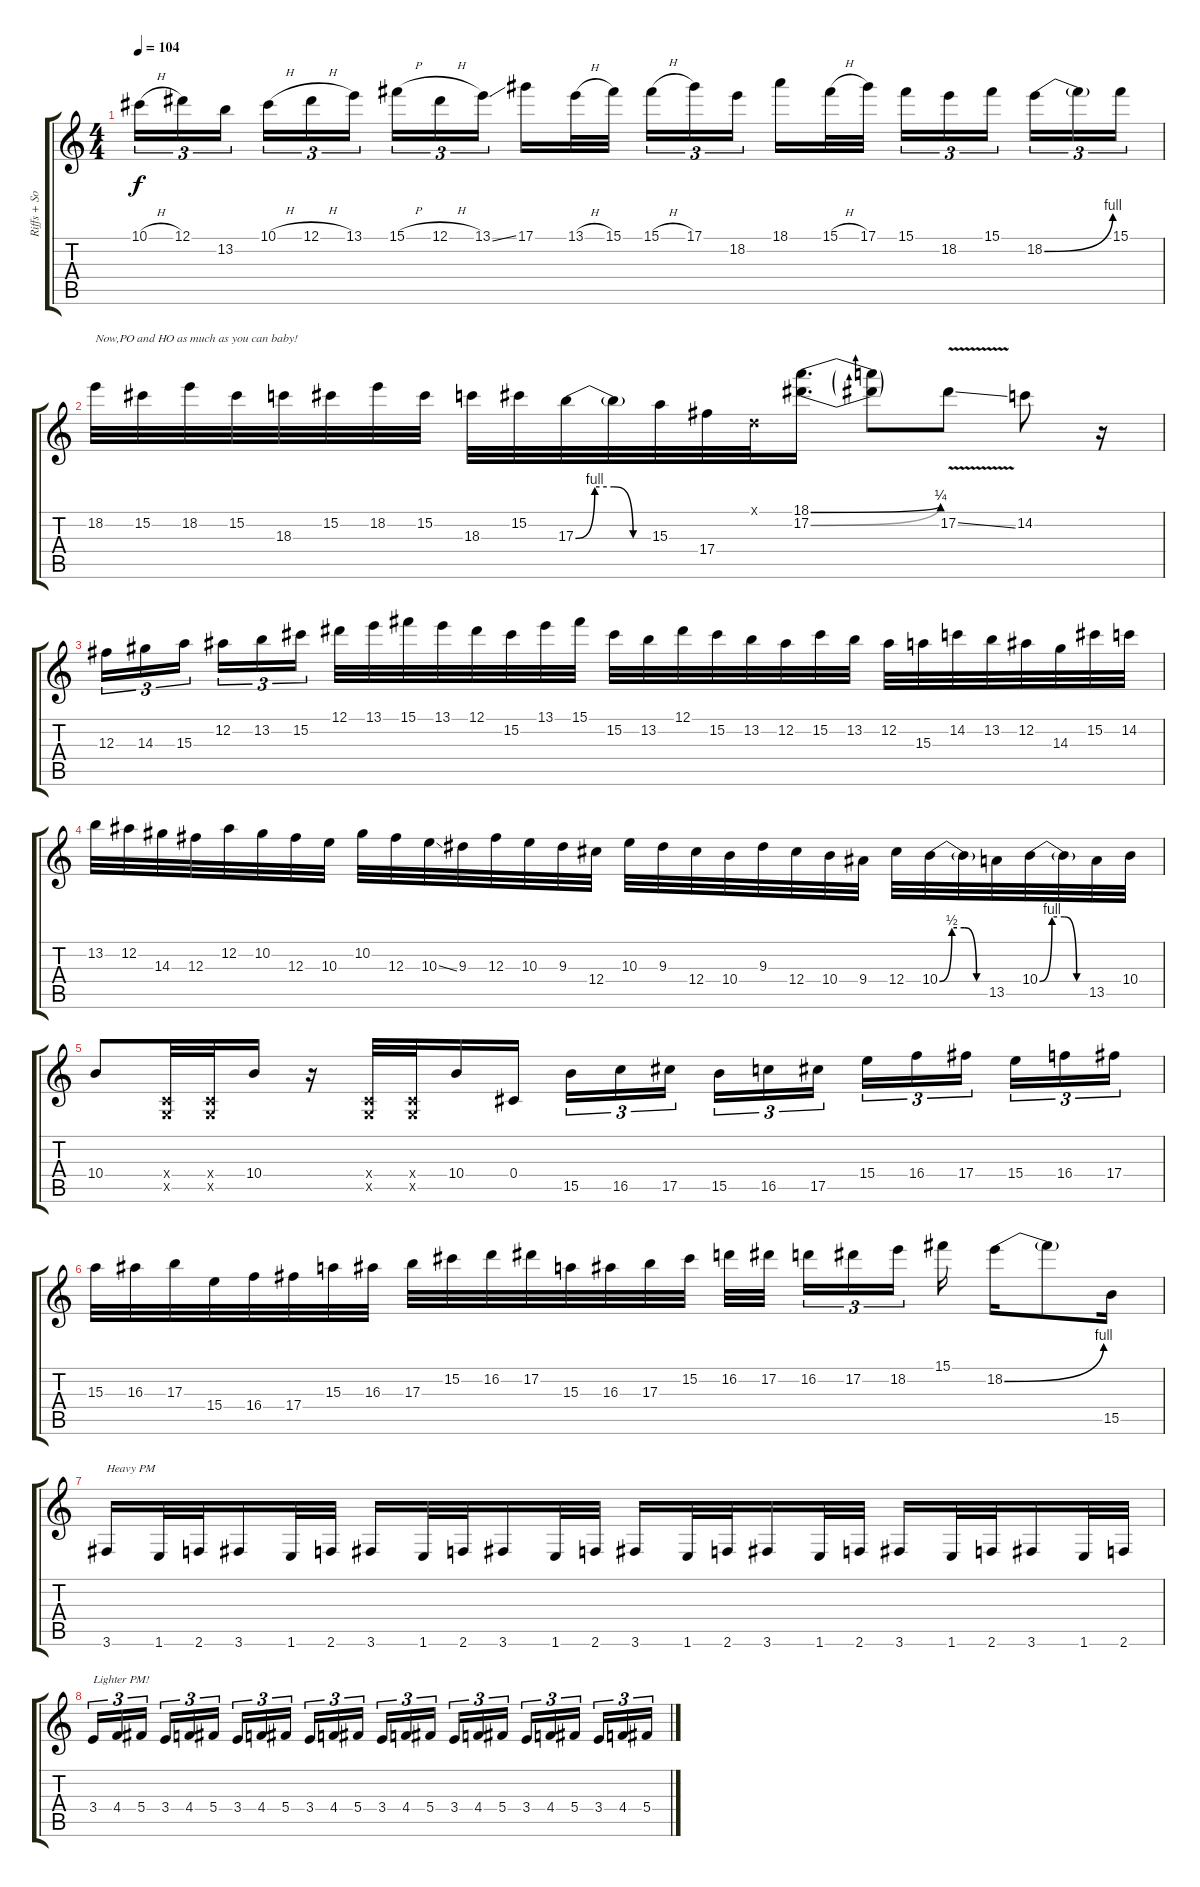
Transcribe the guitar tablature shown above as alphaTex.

\track ("Riffs + Solo" "Riffs + So") {instrument overdrivenguitar}
\staff {score tabs}
\tuning (Eb4 Bb3 Gb3 Db3 Ab2 Eb2) {hide}
\ts (4 4)
\tempo 104
\clef g2
\ks c
10.1{h}.16{tu (3 2) dy f} 12.1.16{tu (3 2)} 13.2.16{tu (3 2) beam splitsecondary} 10.1{h}.16{tu (3 2)} 12.1{h}.16{tu (3 2)} 13.1.16{tu (3 2)} 15.1{h}.16{tu (3 2)} 12.1{h}.16{tu (3 2)} 13.1{ss}.16{tu (3 2) beam splitsecondary} 17.1.16 13.1{h}.32 15.1.32 15.1{h}.16{tu (3 2)} 17.1.16{tu (3 2)} 18.2.16{tu (3 2) beam splitsecondary} 18.1.16 15.1{h}.32 17.1.32 15.1.16{tu (3 2)} 18.2.16{tu (3 2)} 15.1.16{tu (3 2) beam splitsecondary} 18.2{be (bend 0 0 60 4)}.16{tu (3 2)} 18.2{t}.16{tu (3 2)} 15.1.16{tu (3 2)} |
18.2.32{txt "Now,PO and HO as much as you can baby!"} 15.2.32 18.2.32 15.2.32 18.3.32 15.2.32 18.2.32 15.2.32 18.3.32 15.2.32 17.3{be (custom 0 0 15 4 30 4 45 0 60 0)}.32 17.3{t}.32 15.3.32 17.4.32 -1.1{x}.32 (18.1{be (bend 0 0 60 1)} 17.2{be (bend 0 0 60 1)}).16{d} (18.1{t} 17.2{t}).8 17.2{v ss}.8 14.2.8 r.16 |
12.3.16{tu (3 2)} 14.3.16{tu (3 2)} 15.3.16{tu (3 2) beam splitsecondary} 12.2.16{tu (3 2)} 13.2.16{tu (3 2)} 15.2.16{tu (3 2)} 12.1.32 13.1.32 15.1.32 13.1.32 12.1.32 15.2.32 13.1.32 15.1.32 15.2.32 13.2.32 12.1.32 15.2.32 13.2.32 12.2.32 15.2.32 13.2.32 12.2.32 15.3.32 14.2.32 13.2.32 12.2.32 14.3.32 15.2.32 14.2.32 |
13.2.32 12.2.32 14.3.32 12.3.32 12.2.32 10.2.32 12.3.32 10.3.32 10.2.32 12.3.32 10.3{ss}.32 9.3.32 12.3.32 10.3.32 9.3.32 12.4.32 10.3.32 9.3.32 12.4.32 10.4.32 9.3.32 12.4.32 10.4.32 9.4.32 12.4.32 10.4{be (custom 0 0 15 2 30 2 45 0 60 0)}.32 10.4{t}.32 13.5.32 10.4{be (custom 0 0 15 4 30 4 45 0 60 0)}.32 10.4{t}.32 13.5.32 10.4.32 |
10.4.8 (-1.4{x} -1.5{x}).32 (-1.4{x} -1.5{x}).32 10.4.16 r.16 (-1.4{x} -1.5{x}).32 (-1.4{x} -1.5{x}).32 10.4.16 0.4.16 15.5.16{tu (3 2)} 16.5.16{tu (3 2)} 17.5.16{tu (3 2) beam splitsecondary} 15.5.16{tu (3 2)} 16.5.16{tu (3 2)} 17.5.16{tu (3 2)} 15.4.16{tu (3 2)} 16.4.16{tu (3 2)} 17.4.16{tu (3 2) beam splitsecondary} 15.4.16{tu (3 2)} 16.4.16{tu (3 2)} 17.4.16{tu (3 2)} |
15.3.32 16.3.32 17.3.32 15.4.32 16.4.32 17.4.32 15.3.32 16.3.32 17.3.32 15.2.32 16.2.32 17.2.32 15.3.32 16.3.32 17.3.32 15.2.32 16.2.32 17.2.32{beam splitsecondary} 16.2.16{tu (3 2)} 17.2.16{tu (3 2)} 18.2.16{tu (3 2) beam splitsecondary} 15.1.16 18.2{be (bend 0 0 60 4)}.16 18.2{t}.8 15.5.16 |
3.6.16{txt "Heavy PM"} 1.6.32 2.6.32 3.6.16 1.6.32 2.6.32 3.6.16 1.6.32 2.6.32 3.6.16 1.6.32 2.6.32 3.6.16 1.6.32 2.6.32 3.6.16 1.6.32 2.6.32 3.6.16 1.6.32 2.6.32 3.6.16 1.6.32 2.6.32 |
3.4.16{tu (3 2) txt "Lighter PM!"} 4.4.16{tu (3 2)} 5.4.16{tu (3 2) beam splitsecondary} 3.4.16{tu (3 2)} 4.4.16{tu (3 2)} 5.4.16{tu (3 2)} 3.4.16{tu (3 2)} 4.4.16{tu (3 2)} 5.4.16{tu (3 2) beam splitsecondary} 3.4.16{tu (3 2)} 4.4.16{tu (3 2)} 5.4.16{tu (3 2)} 3.4.16{tu (3 2)} 4.4.16{tu (3 2)} 5.4.16{tu (3 2) beam splitsecondary} 3.4.16{tu (3 2)} 4.4.16{tu (3 2)} 5.4.16{tu (3 2)} 3.4.16{tu (3 2)} 4.4.16{tu (3 2)} 5.4.16{tu (3 2) beam splitsecondary} 3.4.16{tu (3 2)} 4.4.16{tu (3 2)} 5.4.16{tu (3 2)}
